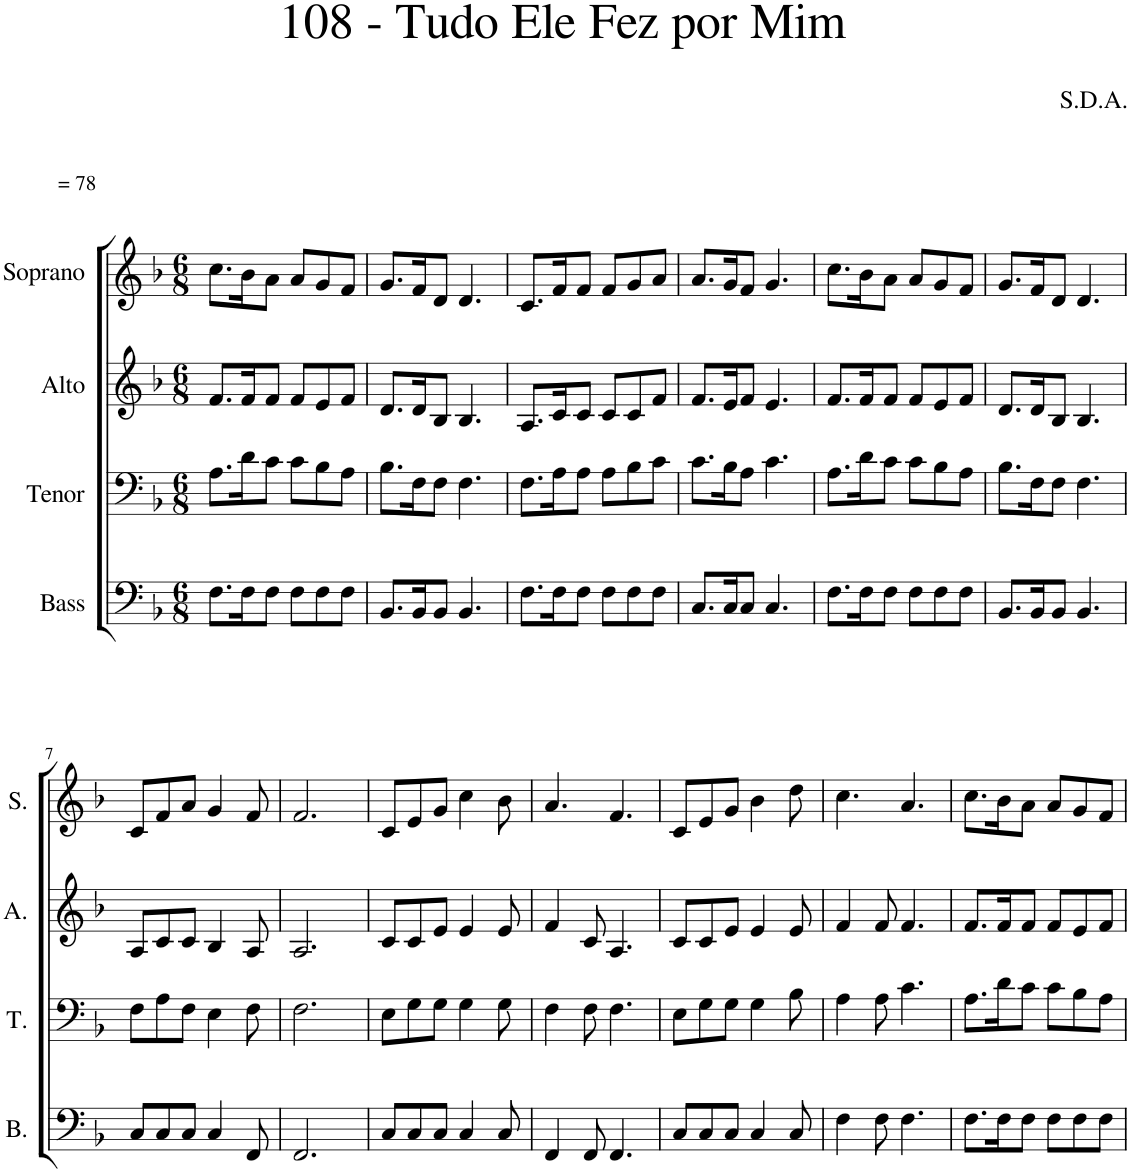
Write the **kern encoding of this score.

**kern	**kern	**kern	**kern
*part4	*part3	*part2	*part1
*staff4	*staff3	*staff2	*staff1
*I"Bass	*I"Tenor	*I"Alto	*I"Soprano
*I'B.	*I'T.	*I'A.	*I'S.
*clefF4	*clefF4	*clefG2	*clefG2
*k[b-]	*k[b-]	*k[b-]	*k[b-]
*M6/8	*M6/8	*M6/8	*M6/8
=1	=1	=1	=1
!	!	!	!LO:TX:a:t== 78
8.F\L	8.A\L	8.f/L	8.cc\L
16F\K	16d\K	16f/K	16b-\K
8F\J	8c\J	8f/J	8a\J
8F\L	8c\L	8f/L	8a/L
8F\	8B-\	8e/	8g/
8F\J	8A\J	8f/J	8f/J
=2	=2	=2	=2
8.BB-/L	8.B-\L	8.d/L	8.g/L
16BB-/K	16F\K	16d/K	16f/K
8BB-/J	8F\J	8B-/J	8d/J
4.BB-/	4.F\	4.B-/	4.d/
=3	=3	=3	=3
8.F\L	8.F\L	8.A/L	8.c/L
16F\K	16A\K	16c/K	16f/K
8F\J	8A\J	8c/J	8f/J
8F\L	8A\L	8c/L	8f/L
8F\	8B-\	8c/	8g/
8F\J	8c\J	8f/J	8a/J
=4	=4	=4	=4
8.C/L	8.c\L	8.f/L	8.a/L
16C/K	16B-\K	16e/K	16g/K
8C/J	8A\J	8f/J	8f/J
4.C/	4.c\	4.e/	4.g/
=5	=5	=5	=5
8.F\L	8.A\L	8.f/L	8.cc\L
16F\K	16d\K	16f/K	16b-\K
8F\J	8c\J	8f/J	8a\J
8F\L	8c\L	8f/L	8a/L
8F\	8B-\	8e/	8g/
8F\J	8A\J	8f/J	8f/J
=6	=6	=6	=6
8.BB-/L	8.B-\L	8.d/L	8.g/L
16BB-/K	16F\K	16d/K	16f/K
8BB-/J	8F\J	8B-/J	8d/J
4.BB-/	4.F\	4.B-/	4.d/
!!LO:LB:g=z
=7	=7	=7	=7
8C/L	8F\L	8A/L	8c/L
8C/	8A\	8c/	8f/
8C/J	8F\J	8c/J	8a/J
4C/	4E\	4B-/	4g/
8FF/	8F\	8A/	8f/
=8	=8	=8	=8
2.FF/	2.F\	2.A/	2.f/
=9	=9	=9	=9
8C/L	8E\L	8c/L	8c/L
8C/	8G\	8c/	8e/
8C/J	8G\J	8e/J	8g/J
4C/	4G\	4e/	4cc\
8C/	8G\	8e/	8b-\
=10	=10	=10	=10
4FF/	4F\	4f/	4.a/
8FF/	8F\	8c/	.
4.FF/	4.F\	4.A/	4.f/
=11	=11	=11	=11
8C/L	8E\L	8c/L	8c/L
8C/	8G\	8c/	8e/
8C/J	8G\J	8e/J	8g/J
4C/	4G\	4e/	4b-\
8C/	8B-\	8e/	8dd\
=12	=12	=12	=12
4F\	4A\	4f/	4.cc\
8F\	8A\	8f/	.
4.F\	4.c\	4.f/	4.a/
=13	=13	=13	=13
8.F\L	8.A\L	8.f/L	8.cc\L
16F\K	16d\K	16f/K	16b-\K
8F\J	8c\J	8f/J	8a\J
8F\L	8c\L	8f/L	8a/L
8F\	8B-\	8e/	8g/
8F\J	8A\J	8f/J	8f/J
=	=	=	=
*-	*-	*-	*-
